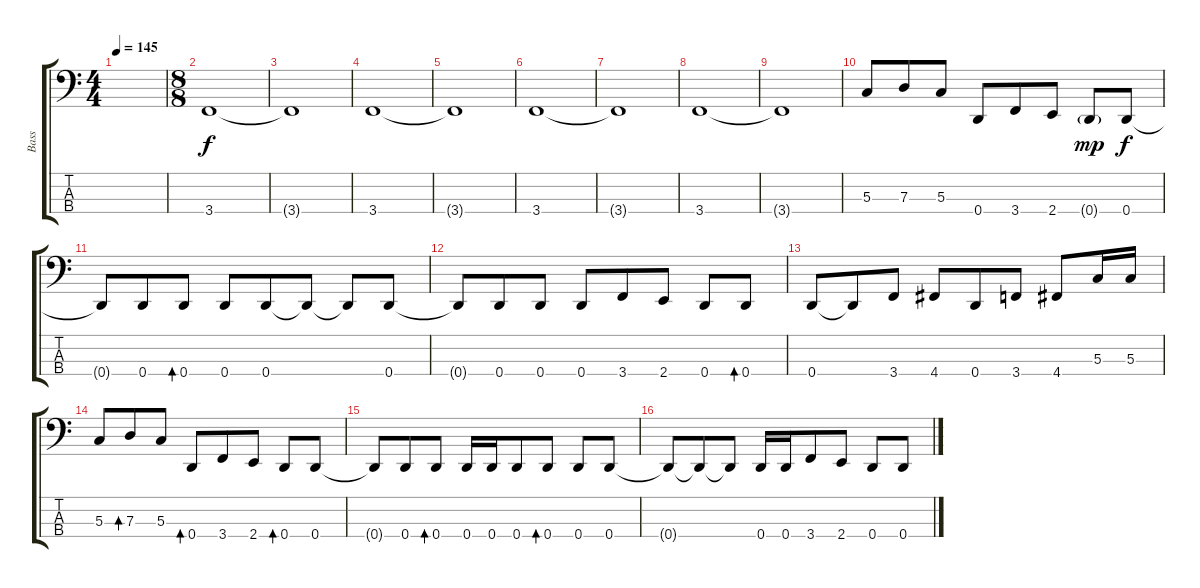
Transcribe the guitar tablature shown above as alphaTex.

\track ("Bass" "Bass") {instrument electricbasspick}
\staff {score tabs}
\tuning (F2 C2 G1 D1) {hide}
\ts (4 4)
\tempo 145
\clef f4
\ks c
|
\ts (8 8)
3.4.1 |
3.4{t}.1 |
3.4.1 |
3.4{t}.1 |
3.4.1 |
3.4{t}.1 |
3.4.1 |
3.4{t}.1 |
5.3.8 7.3.8 5.3.8 0.4.8 3.4.8 2.4.8 0.4{g}.8{dy mp} 0.4.8{dy f} |
0.4{t}.8 0.4.8 0.4.8{bd 240} 0.4.8 0.4.8 0.4{t}.8 0.4{t}.8 0.4.8 |
0.4{t}.8 0.4.8 0.4.8 0.4.8 3.4.8 2.4.8 0.4.8 0.4.8{bd 240} |
0.4.8 0.4{t}.8 3.4.8 4.4.8 0.4.8 3.4.8 4.4.8 5.3.16 5.3.16 |
5.3.8 7.3.8{bd 240} 5.3.8 0.4.8{bd 240} 3.4.8 2.4.8 0.4.8{bd 240} 0.4.8 |
0.4{t}.8 0.4.8 0.4.8{bd 240} 0.4.16 0.4.16 0.4.8 0.4.8{bd 240} 0.4.8 0.4.8 |
0.4{t}.8 0.4{t}.8 0.4{t}.8 0.4.16 0.4.16 3.4.8 2.4.8 0.4.8 0.4.8
